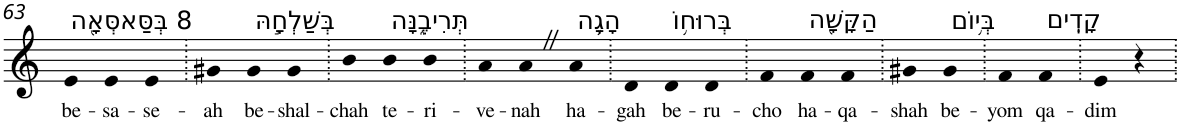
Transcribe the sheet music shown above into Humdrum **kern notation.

**kern	**text
*part1	*part1
*staff1	*staff1
*I"Piano	*
*I'Pno	*
!!LO:PB:g=z
*clefG2	*
*k[]	*
=63	=63
!LO:TX:a:t=8 בְּסַּאסְּאָ֖ה	!
!	!LO:LY:b
4e	be-
!	!LO:LY:b
4e	-sa-
!	!LO:LY:b
4e	-se-
=64.	=64.
!	!LO:LY:b
4g#X	-ah
!LO:TX:a:t=בְּשַׁלְחָ֣הּ	!
!	!LO:LY:b
4g#	be-
!	!LO:LY:b
4g#	-shal-
=65.	=65.
!	!LO:LY:b
4b	-chah
!LO:TX:a:t=תְּרִיבֶ֑נָּה	!
!	!LO:LY:b
4b	te-
!	!LO:LY:b
4b	-ri-
=66.	=66.
!	!LO:LY:b
4a	-ve-
!	!LO:LY:b
4aZ	-nah
!LO:TX:a:t=הָגָ֛ה	!
!	!LO:LY:b
4a	ha-
=67.	=67.
!	!LO:LY:b
4d	-gah
!LO:TX:a:t=בְּרוּח֥וֹ	!
!	!LO:LY:b
4d	be-
!	!LO:LY:b
4d	-ru-
=68.	=68.
!	!LO:LY:b
4f	-cho
!LO:TX:a:t=הַקָּשָׁ֖ה	!
!	!LO:LY:b
4f	ha-
!	!LO:LY:b
4f	-qa-
=69.	=69.
!	!LO:LY:b
4g#X	-shah
!LO:TX:a:t=בְּי֥וֹם	!
!	!LO:LY:b
4g#	be-
=70.	=70.
!	!LO:LY:b
4f	-yom
!LO:TX:a:t=קָדִֽים	!
!	!LO:LY:b
4f	qa-
=71.	=71.
!	!LO:LY:b
4e	-dim
4r	.
=.	=.
*-	*-
